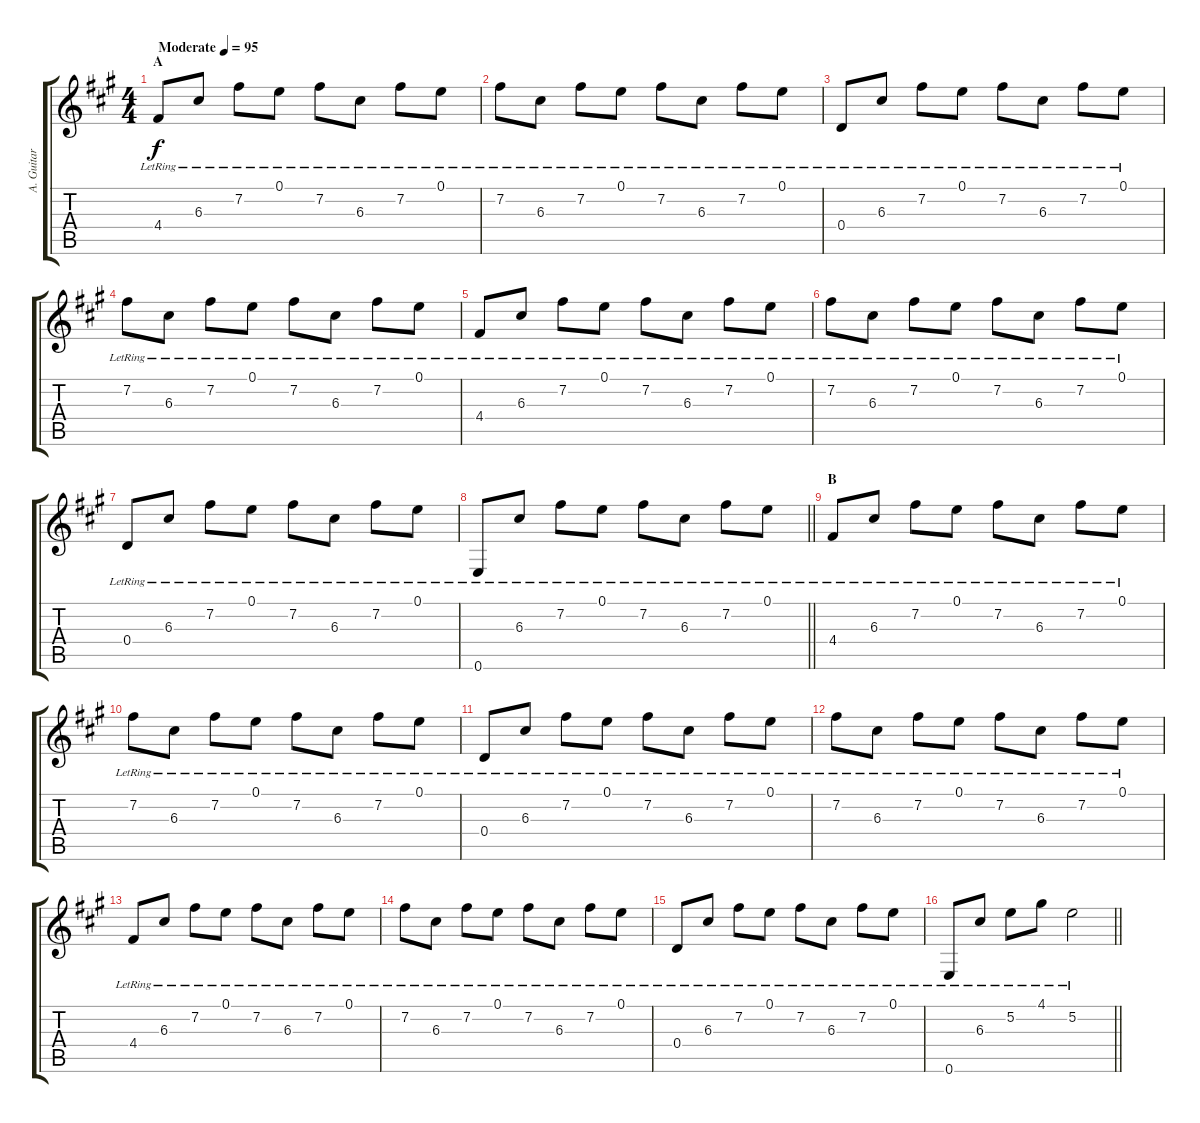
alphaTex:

\track ("A. Guitar IV" "A. Guitar ") {instrument acousticguitarsteel}
\staff {score tabs}
\tuning (E4 B3 G3 D3 A2 E2) {hide}
\ts (4 4)
\section ("" "A")
\tempo (95 "Moderate")
\clef g2
\ks a
4.4{lr}.8{dy f instrument acousticguitarsteel} 6.3{lr}.8 7.2{lr}.8 0.1{lr}.8 7.2{lr}.8 6.3{lr}.8 7.2{lr}.8 0.1{lr}.8 |
7.2{lr}.8 6.3{lr}.8 7.2{lr}.8 0.1{lr}.8 7.2{lr}.8 6.3{lr}.8 7.2{lr}.8 0.1{lr}.8 |
0.4{lr}.8 6.3{lr}.8 7.2{lr}.8 0.1{lr}.8 7.2{lr}.8 6.3{lr}.8 7.2{lr}.8 0.1{lr}.8 |
7.2{lr}.8 6.3{lr}.8 7.2{lr}.8 0.1{lr}.8 7.2{lr}.8 6.3{lr}.8 7.2{lr}.8 0.1{lr}.8 |
4.4{lr}.8 6.3{lr}.8 7.2{lr}.8 0.1{lr}.8 7.2{lr}.8 6.3{lr}.8 7.2{lr}.8 0.1{lr}.8 |
7.2{lr}.8 6.3{lr}.8 7.2{lr}.8 0.1{lr}.8 7.2{lr}.8 6.3{lr}.8 7.2{lr}.8 0.1{lr}.8 |
0.4{lr}.8 6.3{lr}.8 7.2{lr}.8 0.1{lr}.8 7.2{lr}.8 6.3{lr}.8 7.2{lr}.8 0.1{lr}.8 |
\barLineRight lightlight
0.6{lr}.8 6.3{lr}.8 7.2{lr}.8 0.1{lr}.8 7.2{lr}.8 6.3{lr}.8 7.2{lr}.8 0.1{lr}.8 |
\section ("" "B")
4.4{lr}.8 6.3{lr}.8 7.2{lr}.8 0.1{lr}.8 7.2{lr}.8 6.3{lr}.8 7.2{lr}.8 0.1{lr}.8 |
7.2{lr}.8 6.3{lr}.8 7.2{lr}.8 0.1{lr}.8 7.2{lr}.8 6.3{lr}.8 7.2{lr}.8 0.1{lr}.8 |
0.4{lr}.8 6.3{lr}.8 7.2{lr}.8 0.1{lr}.8 7.2{lr}.8 6.3{lr}.8 7.2{lr}.8 0.1{lr}.8 |
7.2{lr}.8 6.3{lr}.8 7.2{lr}.8 0.1{lr}.8 7.2{lr}.8 6.3{lr}.8 7.2{lr}.8 0.1{lr}.8 |
4.4{lr}.8 6.3{lr}.8 7.2{lr}.8 0.1{lr}.8 7.2{lr}.8 6.3{lr}.8 7.2{lr}.8 0.1{lr}.8 |
7.2{lr}.8 6.3{lr}.8 7.2{lr}.8 0.1{lr}.8 7.2{lr}.8 6.3{lr}.8 7.2{lr}.8 0.1{lr}.8 |
0.4{lr}.8 6.3{lr}.8 7.2{lr}.8 0.1{lr}.8 7.2{lr}.8 6.3{lr}.8 7.2{lr}.8 0.1{lr}.8 |
\barLineRight lightlight
0.6{lr}.8 6.3{lr}.8 5.2{lr}.8 4.1{lr}.8 5.2{lr}.2
